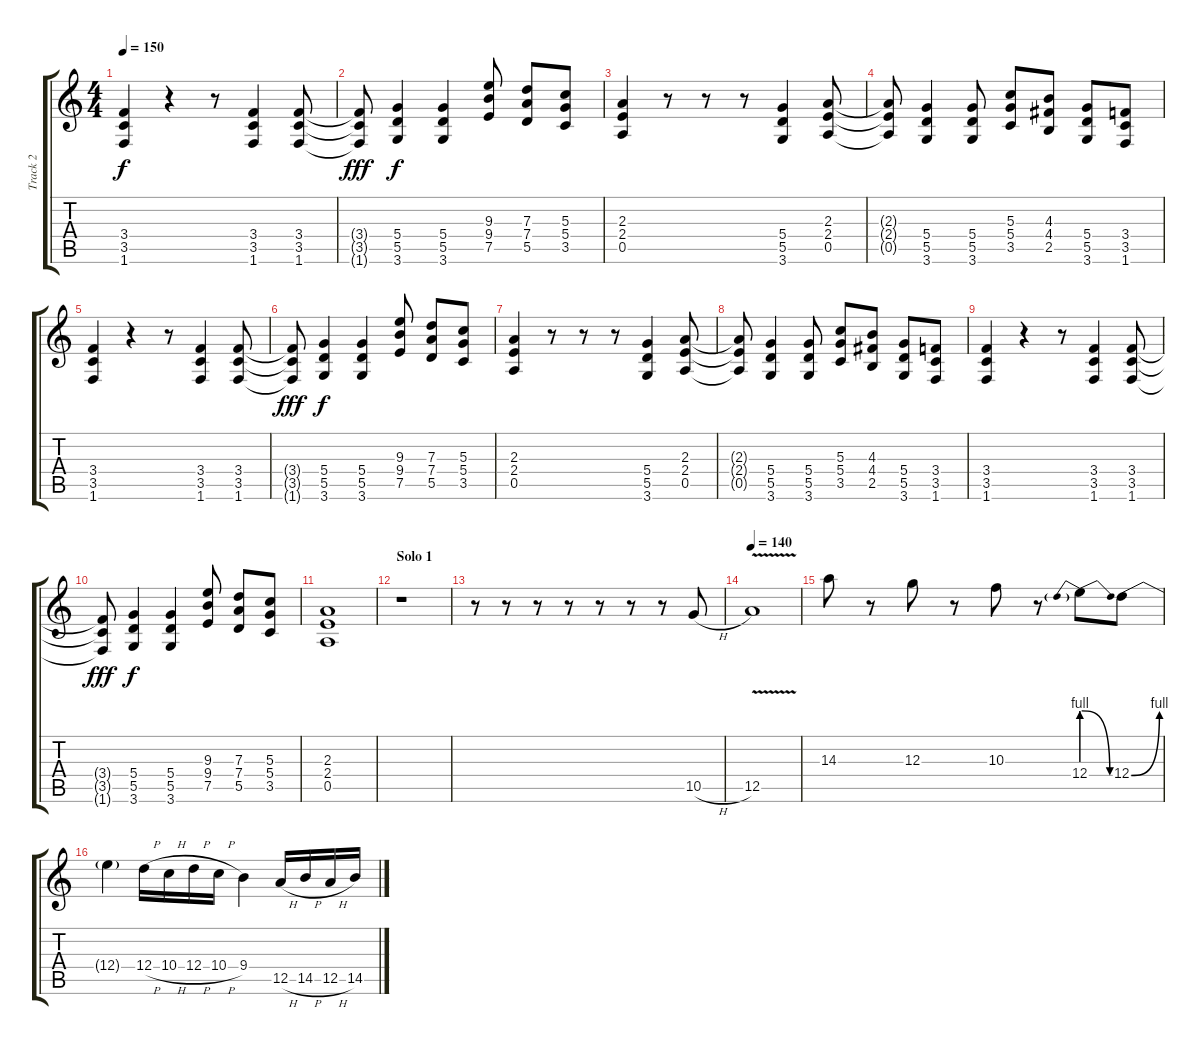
\track ("Track 2" "Track 2") {instrument overdrivenguitar}
\staff {score tabs}
\tuning (E4 B3 G3 D3 A2 E2) {hide}
\ts (4 4)
\tempo 150
\clef g2
\ks c
(3.4 3.5 1.6).4{dy f} r.4 r.8 (3.4 3.5 1.6).4 (3.4 3.5 1.6).8 |
(3.4{t} 3.5{t} 1.6{t}).8{dy fff} (5.4 5.5 3.6).4{dy f} (5.4 5.5 3.6).4 (9.3 9.4 7.5).8 (7.3 7.4 5.5).8 (5.3 5.4 3.5).8 |
(2.3 2.4 0.5).4 r.8 r.8 r.8 (5.4 5.5 3.6).4 (2.3 2.4 0.5).8 |
(2.3{t} 2.4{t} 0.5{t}).8 (5.4 5.5 3.6).4 (5.4 5.5 3.6).8 (5.3 5.4 3.5).8 (4.3 4.4 2.5).8 (5.4 5.5 3.6).8 (3.4 3.5 1.6).8 |
(3.4 3.5 1.6).4 r.4 r.8 (3.4 3.5 1.6).4 (3.4 3.5 1.6).8 |
(3.4{t} 3.5{t} 1.6{t}).8{dy fff} (5.4 5.5 3.6).4{dy f} (5.4 5.5 3.6).4 (9.3 9.4 7.5).8 (7.3 7.4 5.5).8 (5.3 5.4 3.5).8 |
(2.3 2.4 0.5).4 r.8 r.8 r.8 (5.4 5.5 3.6).4 (2.3 2.4 0.5).8 |
(2.3{t} 2.4{t} 0.5{t}).8 (5.4 5.5 3.6).4 (5.4 5.5 3.6).8 (5.3 5.4 3.5).8 (4.3 4.4 2.5).8 (5.4 5.5 3.6).8 (3.4 3.5 1.6).8 |
(3.4 3.5 1.6).4 r.4 r.8 (3.4 3.5 1.6).4 (3.4 3.5 1.6).8 |
(3.4{t} 3.5{t} 1.6{t}).8{dy fff} (5.4 5.5 3.6).4{dy f} (5.4 5.5 3.6).4 (9.3 9.4 7.5).8 (7.3 7.4 5.5).8 (5.3 5.4 3.5).8 |
(2.3 2.4 0.5).1 |
\section ("" "Solo 1")
r.1 |
r.8 r.8 r.8 r.8 r.8 r.8 r.8 10.5{h}.8 |
\tempo 140
12.5{v}.1 |
14.3.8 r.8 12.3.8 r.8 10.3.8 r.8 12.4{be (prebendrelease 0 4 60 0)}.8 12.4{be (bend 0 0 60 4)}.8 |
12.4{t}.4 12.4{h}.16 10.4{h}.16 12.4{h}.16 10.4{h}.16 9.4.4 12.5{h}.16 14.5{h}.16 12.5{h}.16 14.5{h}.16
